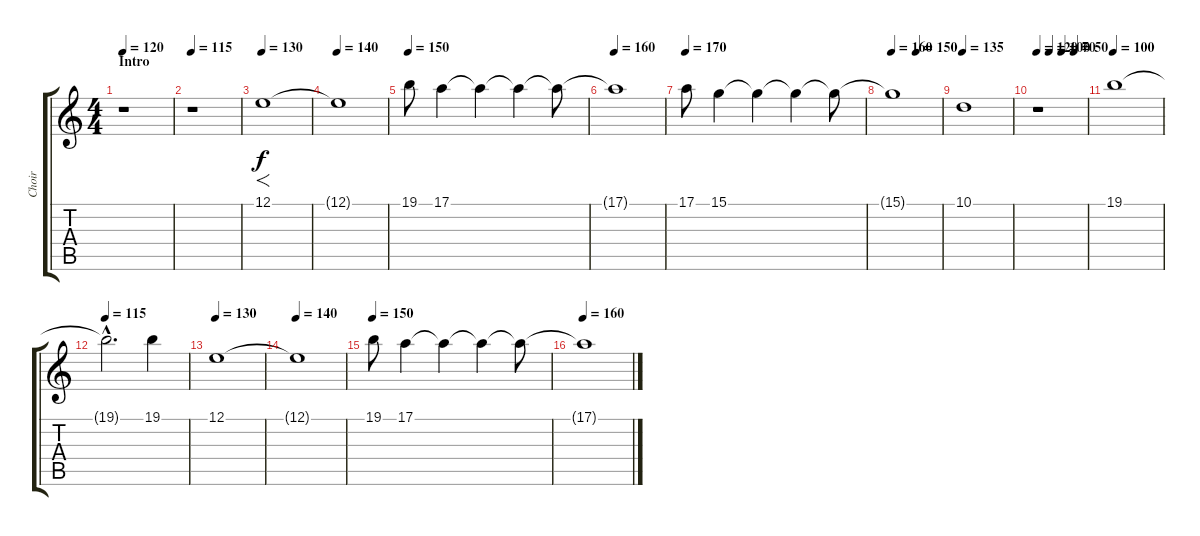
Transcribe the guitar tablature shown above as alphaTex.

\track ("Choir" "Choir") {instrument choiraahs}
\staff {score tabs}
\tuning (E4 B3 G3 D3 A2 E2) {hide}
\ts (4 4)
\section ("" "Intro")
\tempo 120
\tempo 100
\tempo 120
\clef g2
\ks c
r.1{dy f instrument choiraahs} |
\tempo 115
r.1 |
\tempo 130
12.1.1{f} |
\tempo 140
12.1{t}.1 |
\tempo 150
19.1.8 17.1.4 17.1{t}.4 17.1{t}.4 17.1{t}.8 |
\tempo 160
17.1{t}.1 |
\tempo 170
17.1.8 15.1.4 15.1{t}.4 15.1{t}.4 15.1{t}.8 |
\tempo 160
\tempo (150 0.5)
15.1{t}.1 |
\tempo 135
10.1.1 |
\tempo 120
\tempo (100 0.25)
\tempo (70 0.5)
\tempo (50 0.75)
r.1 |
\tempo 100
19.1.1 |
\tempo 115
19.1{hac t}.2{d} 19.1.4 |
\tempo 130
12.1.1 |
\tempo 140
12.1{t}.1 |
\tempo 150
19.1.8 17.1.4 17.1{t}.4 17.1{t}.4 17.1{t}.8 |
\tempo 160
17.1{t}.1
